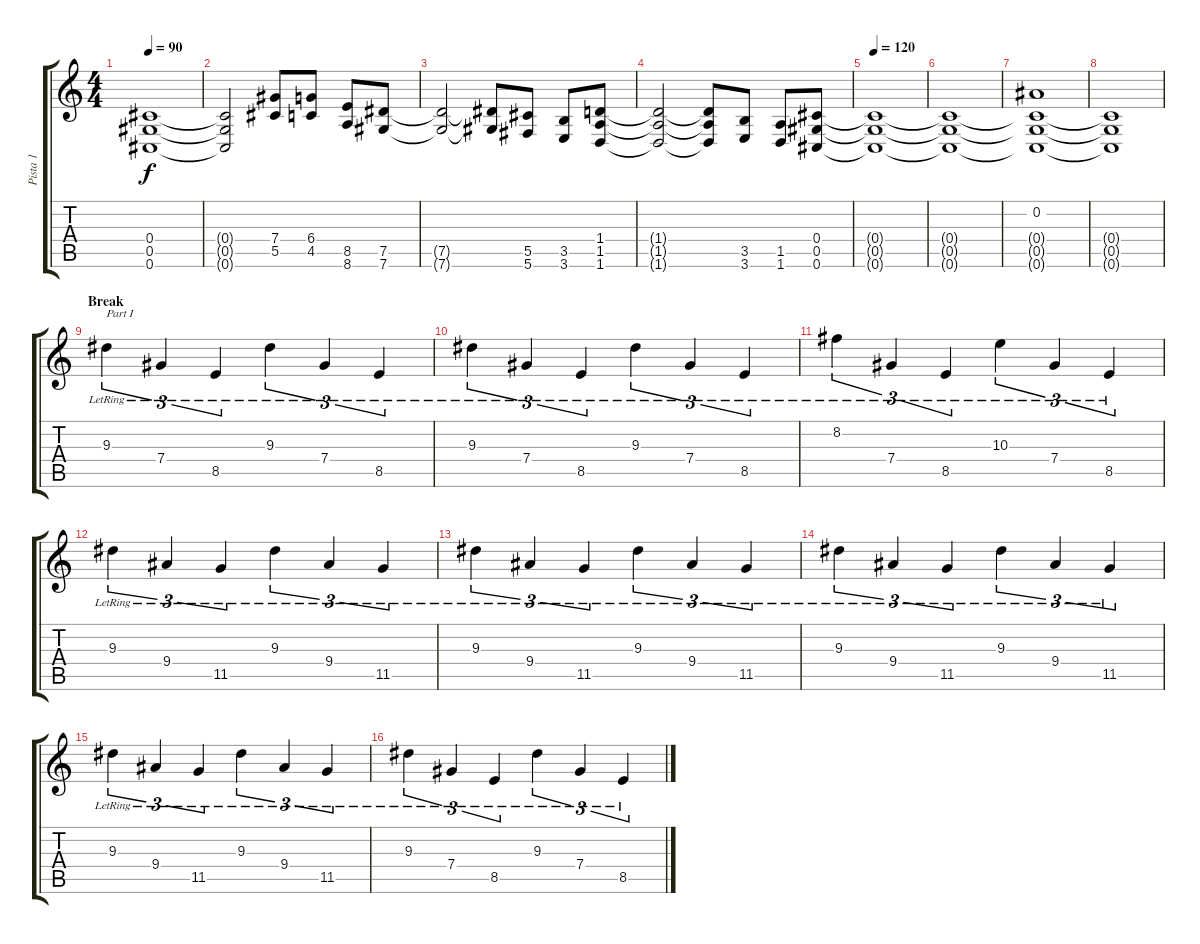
\track ("Pista 1" "Pista 1") {instrument distortionguitar}
\staff {score tabs}
\tuning (Eb4 Bb3 Gb3 Db3 Ab2 Db2) {hide}
\ts (4 4)
\tempo 90
\clef g2
\ks c
(0.4{t} 0.5{t} 0.6{t}).1{dy f} |
(0.4{t} 0.5{t} 0.6{t}).2 (7.4 5.5).8 (6.4 4.5).8 (8.5 8.6).8 (7.5 7.6).8 |
(7.5{t} 7.6{t}).2 (7.5{t} 7.6{t}).8 (5.5 5.6).8 (3.5 3.6).8 (1.4 1.5 1.6).8 |
(1.4{t} 1.5{t} 1.6{t}).2 (1.4{t} 1.5{t} 1.6{t}).8 (3.5 3.6).8 (1.5 1.6).8 (0.4 0.5 0.6).8{balance 8} |
\tempo 120
(0.4{t} 0.5{t} 0.6{t}).1 |
(0.4{t} 0.5{t} 0.6{t}).1 |
(0.2 0.4{t} 0.5{t} 0.6{t}).1 |
(0.4{t} 0.5{t} 0.6{t}).1 |
\section ("" "Break")
9.3{lr}.4{tu (3 2) txt "Part I" balance 8 instrument electricguitarclean} 7.4{lr}.4{tu (3 2)} 8.5{lr}.4{tu (3 2)} 9.3{lr}.4{tu (3 2)} 7.4{lr}.4{tu (3 2)} 8.5{lr}.4{tu (3 2)} |
9.3{lr}.4{tu (3 2)} 7.4{lr}.4{tu (3 2)} 8.5{lr}.4{tu (3 2)} 9.3{lr}.4{tu (3 2)} 7.4{lr}.4{tu (3 2)} 8.5{lr}.4{tu (3 2)} |
8.2{lr}.4{tu (3 2)} 7.4{lr}.4{tu (3 2)} 8.5{lr}.4{tu (3 2)} 10.3{lr}.4{tu (3 2)} 7.4{lr}.4{tu (3 2)} 8.5{lr}.4{tu (3 2)} |
9.3{lr}.4{tu (3 2)} 9.4{lr}.4{tu (3 2)} 11.5{lr}.4{tu (3 2)} 9.3{lr}.4{tu (3 2)} 9.4{lr}.4{tu (3 2)} 11.5{lr}.4{tu (3 2)} |
9.3{lr}.4{tu (3 2)} 9.4{lr}.4{tu (3 2)} 11.5{lr}.4{tu (3 2)} 9.3{lr}.4{tu (3 2)} 9.4{lr}.4{tu (3 2)} 11.5{lr}.4{tu (3 2)} |
9.3{lr}.4{tu (3 2)} 9.4{lr}.4{tu (3 2)} 11.5{lr}.4{tu (3 2)} 9.3{lr}.4{tu (3 2)} 9.4{lr}.4{tu (3 2)} 11.5{lr}.4{tu (3 2)} |
9.3{lr}.4{tu (3 2)} 9.4{lr}.4{tu (3 2)} 11.5{lr}.4{tu (3 2)} 9.3{lr}.4{tu (3 2)} 9.4{lr}.4{tu (3 2)} 11.5{lr}.4{tu (3 2)} |
9.3{lr}.4{tu (3 2)} 7.4{lr}.4{tu (3 2)} 8.5{lr}.4{tu (3 2)} 9.3{lr}.4{tu (3 2)} 7.4{lr}.4{tu (3 2)} 8.5{lr}.4{tu (3 2)}
